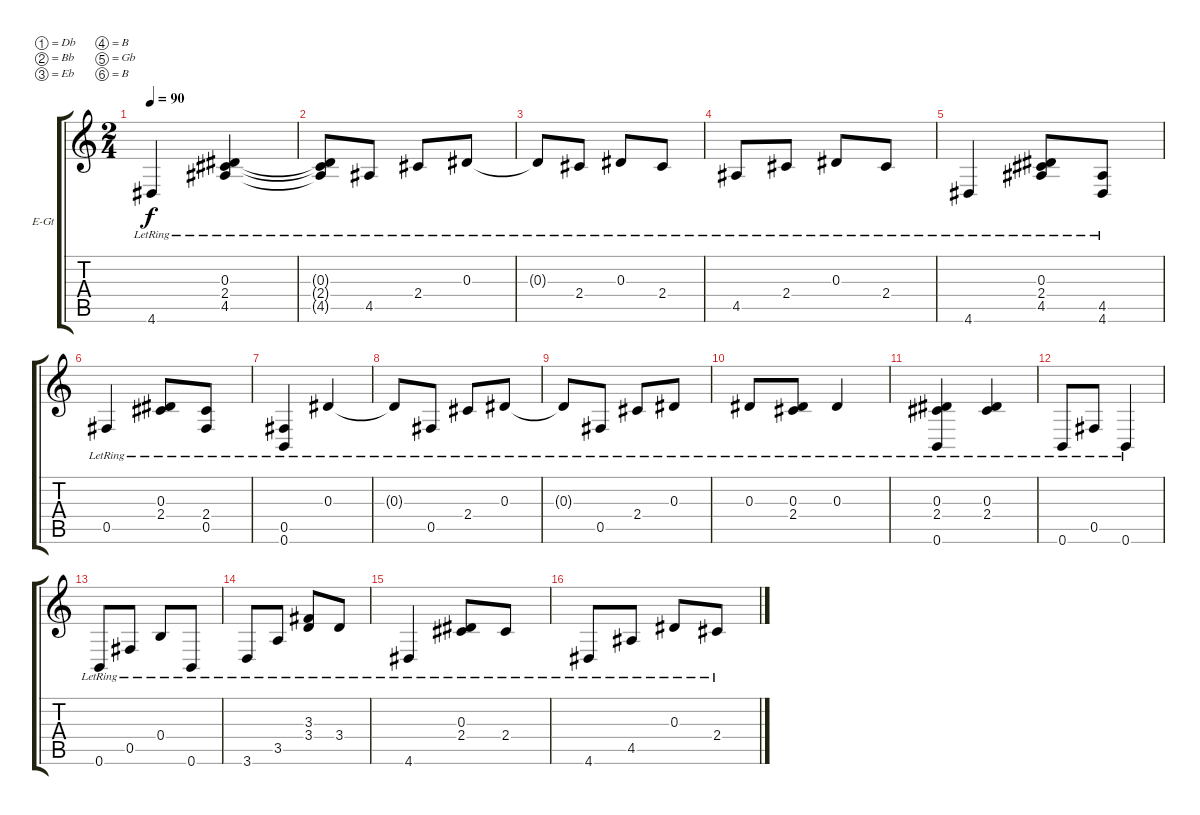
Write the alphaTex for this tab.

\bracketExtendMode groupsimilarinstruments
\firstSystemTrackNameOrientation horizontal
\otherSystemsTrackNameOrientation horizontal
\track ("Track 1" "E-Gt") {instrument electricguitarclean}
\staff {score tabs}
\tuning (Db4 Bb3 Eb3 B2 Gb2 B1)
\ts (2 4)
\tempo 90
\clef g2
\ks c
4.6{lr}.4{dy f} (0.3{lr} 2.4{lr} 4.5{lr}).4 |
(0.3{lr t} 2.4{lr t} 4.5{lr t}).8 4.5{lr}.8 2.4{lr}.8 0.3{lr}.8 |
0.3{lr t}.8 2.4{lr}.8 0.3{lr}.8 2.4{lr}.8 |
4.5{lr}.8 2.4{lr}.8 0.3{lr}.8 2.4{lr}.8 |
4.6{lr}.4 (0.3{lr} 2.4{lr} 4.5{lr}).8 (4.5{lr} 4.6{lr}).8 |
0.5{lr}.4 (0.3{lr} 2.4{lr}).8 (2.4{lr} 0.5{lr}).8 |
(0.5{lr} 0.6{lr}).4 0.3{lr}.4 |
0.3{lr t}.8 0.5{lr}.8 2.4{lr}.8 0.3{lr}.8 |
0.3{lr t}.8 0.5{lr}.8 2.4{lr}.8 0.3{lr}.8 |
0.3{lr}.8 (0.3{lr} 2.4{lr}).8 0.3{lr}.4 |
(0.3{lr} 2.4{lr} 0.6{lr}).4 (0.3{lr} 2.4{lr}).4 |
0.6{lr}.8 0.5{lr}.8 0.6{lr}.4 |
0.6{lr}.8 0.5{lr}.8 0.4{lr}.8 0.6{lr}.8 |
3.6{lr}.8 3.5{lr}.8 (3.3{lr} 3.4{lr}).8 3.4{lr}.8 |
4.6{lr}.4 (0.3{lr} 2.4{lr}).8 2.4{lr}.8 |
4.6{lr}.8 4.5{lr}.8 0.3{lr}.8 2.4{lr}.8
